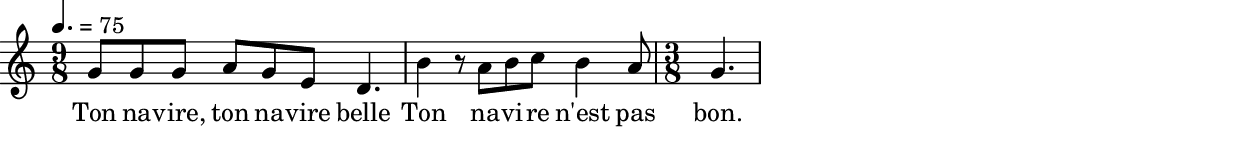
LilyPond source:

%% Generated by lilypond-book
%% Options: [indent=0\mm]
\include "lilypond-book-preamble.ly"


% ****************************************************************
% Start cut-&-pastable-section
% ****************************************************************

#(ly:set-option 'eps-box-padding 3.000000)



\paper {
  indent = 0\mm
}

\layout {
  
}




% ****************************************************************
% ly snippet:
% ****************************************************************
\sourcefilename "yvesdefrance_3.ly"
\sourcefileline 0
\version "2.16.0"
\include "italiano.ly"

\header {
	title = "Chant de travail - 3"
	subtitle = "Collecté par Yves Defrance"
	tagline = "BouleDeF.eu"
}

\score {
	\new Staff \relative sib' {
		\clef "treble"
		\tempo 4. = 75

		\time 9/8
		| sol8 sol sol la sol mi re4.
		| si'4 r8 la si do si4 la8
		\time 3/8
		| sol4.
	}
	\addlyrics {
		| Ton na -- vire, ton na -- vire belle
		| Ton na -- vi -- re n'est pas
		| bon.
	}
	\layout {}
	\midi {}
}




% ****************************************************************
% end ly snippet
% ****************************************************************
